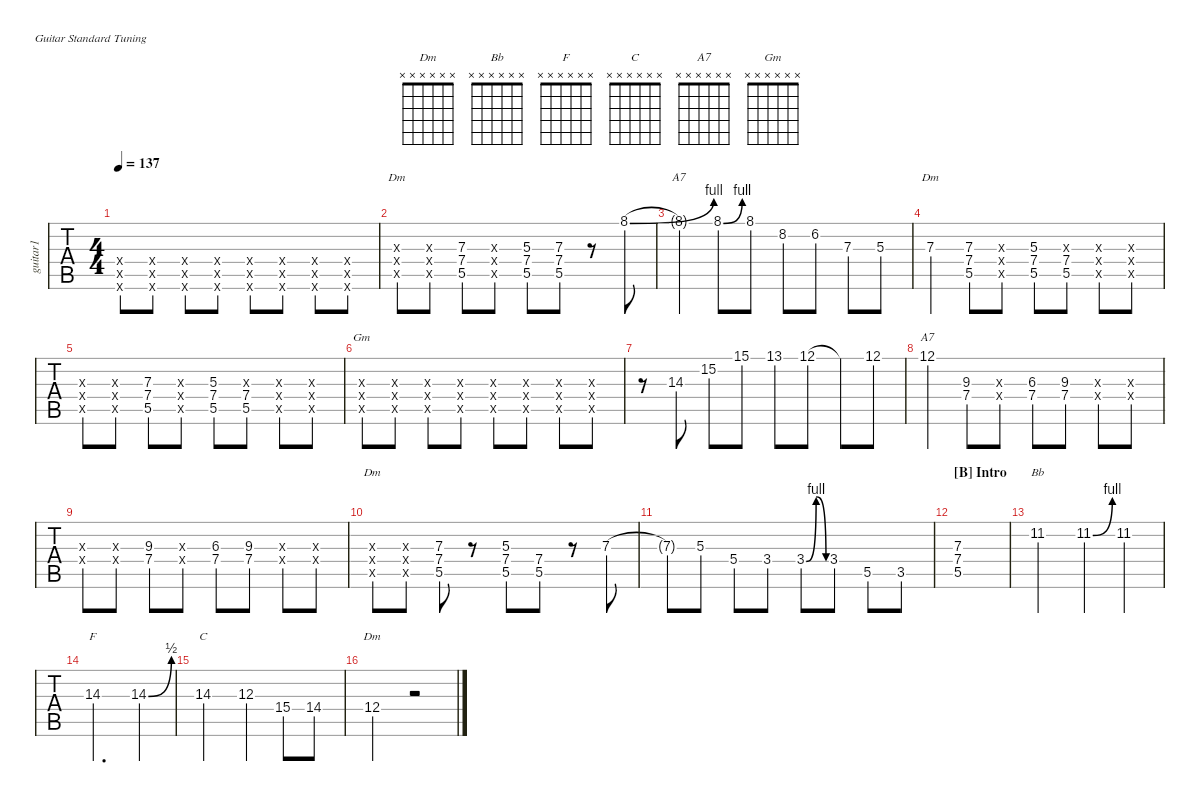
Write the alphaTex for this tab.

\defaultSystemsLayout 4
\hideDynamics
\bracketExtendMode nobrackets
\track ("Guitar1" "guitar1") {defaultSystemsLayout 4 instrument overdrivenguitar}
\staff {tabs}
\tuning (E4 B3 G3 D3 A2 E2)
\chord ("Dm" x x x x x x)
\chord ("Bb" x x x x x x)
\chord ("F" x x x x x x)
\chord ("C" x x x x x x)
\chord ("A7" x x x x x x)
\chord ("Gm" x x x x x x)
\ts (4 4)
\tempo 137
\clef g2
\ks f
(5.6{x acc forcenatural} 7.5{x acc forcenatural} 7.4{x acc forcenatural}).8{dy mf beam Up} (5.6{x acc forcenatural} 7.5{x acc forcenatural} 7.4{x acc forcenatural}).8{beam Up} (5.6{x acc forcenatural} 7.5{x acc forcenatural} 7.4{x acc forcenatural}).8{beam Up} (5.6{x acc forcenatural} 7.5{x acc forcenatural} 7.4{x acc forcenatural}).8{beam Up} (5.6{x acc forcenatural} 7.5{x acc forcenatural} 7.4{x acc forcenatural}).8{beam Up} (5.6{x acc forcenatural} 7.5{x acc forcenatural} 7.4{x acc forcenatural}).8{beam Up} (5.6{x acc forcenatural} 7.5{x acc forcenatural} 7.4{x acc forcenatural}).8{beam Up} (5.6{x acc forcenatural} 7.5{x acc forcenatural} 7.4{x acc forcenatural}).8{beam Up} |
(5.5{x acc forcenatural} 7.4{x acc forcenatural} 7.3{x acc forcenatural}).8{ch "Dm" beam Up} (5.5{x acc forcenatural} 7.4{x acc forcenatural} 7.3{x acc forcenatural}).8{beam Up} (5.5{acc forcenatural} 7.4{acc forcenatural} 7.3{acc forcenatural}).8{beam Up} (5.5{x acc forcenatural} 7.4{x acc forcenatural} 7.3{x acc forcenatural}).8{beam Up} (7.4{acc forcenatural} 5.3{acc forcenatural} 5.5{acc forcenatural}).8{beam Up} (7.4{acc forcenatural} 5.5{acc forcenatural} 7.3{acc forcenatural}).8{beam Up} r.8{beam Down} 8.1{be (bend 0 0 15 4) acc forcenatural}.8{beam Down} |
8.1{t}.4{ch "A7" beam Down} 8.1{be (bend 0 0 15 4) acc forcenatural}.8{beam Down} 8.1{acc forcenatural}.8{beam Down} 8.2{acc forcenatural}.8{beam Down} 6.2{acc forcenatural}.8{beam Down} 7.3{acc forcenatural}.8{beam Down} 5.3{acc forcenatural}.8{beam Down} |
7.3{acc forcenatural}.4{ch "Dm" beam Down} (5.5{acc forcenatural} 7.4{acc forcenatural} 7.3{acc forcenatural}).8{beam Up} (5.5{x acc forcenatural} 7.4{x acc forcenatural} 7.3{x acc forcenatural}).8{beam Up} (7.4{acc forcenatural} 5.3{acc forcenatural} 5.5{acc forcenatural}).8{beam Up} (7.4{acc forcenatural} 5.5{acc forcenatural} 7.3{x acc forcenatural}).8{beam Up} (5.5{x acc forcenatural} 7.4{x acc forcenatural} 7.3{x acc forcenatural}).8{beam Up} (5.5{x acc forcenatural} 7.4{x acc forcenatural} 7.3{x acc forcenatural}).8{beam Up} |
(5.5{x acc forcenatural} 7.4{x acc forcenatural} 7.3{x acc forcenatural}).8{beam Up} (5.5{x acc forcenatural} 7.4{x acc forcenatural} 7.3{x acc forcenatural}).8{beam Up} (5.5{acc forcenatural} 7.4{acc forcenatural} 7.3{acc forcenatural}).8{beam Up} (5.5{x acc forcenatural} 7.4{x acc forcenatural} 7.3{x acc forcenatural}).8{beam Up} (7.4{acc forcenatural} 5.3{acc forcenatural} 5.5{acc forcenatural}).8{beam Up} (7.4{acc forcenatural} 5.5{acc forcenatural} 7.3{x acc forcenatural}).8{beam Up} (5.5{x acc forcenatural} 7.4{x acc forcenatural} 7.3{x acc forcenatural}).8{beam Up} (5.5{x acc forcenatural} 7.4{x acc forcenatural} 7.3{x acc forcenatural}).8{beam Up} |
(10.5{x acc forcenatural} 12.4{x acc forcenatural} 12.3{x acc forcenatural}).8{ch "Gm" beam Down} (10.5{x acc forcenatural} 12.4{x acc forcenatural} 12.3{x acc forcenatural}).8{beam Down} (10.5{x acc forcenatural} 12.4{x acc forcenatural} 12.3{x acc forcenatural}).8{beam Down} (10.5{x acc forcenatural} 12.4{x acc forcenatural} 12.3{x acc forcenatural}).8{beam Down} (10.5{x acc forcenatural} 12.4{x acc forcenatural} 12.3{x acc forcenatural}).8{beam Down} (10.5{x acc forcenatural} 12.4{x acc forcenatural} 12.3{x acc forcenatural}).8{beam Down} (10.5{x acc forcenatural} 12.4{x acc forcenatural} 12.3{x acc forcenatural}).8{beam Down} (10.5{x acc forcenatural} 12.4{x acc forcenatural} 12.3{x acc forcenatural}).8{beam Down} |
r.8{beam Down} 14.3{acc forcenatural}.8{beam Down} 15.2{acc forcenatural}.8{beam Down} 15.1{acc forcenatural}.8{beam Down} 13.1{acc forcenatural}.8{beam Down} 12.1{acc forcenatural}.8{beam Down} 12.1{t acc forcenatural}.8{beam Down} 12.1{acc forcenatural}.8{beam Down} |
12.1{acc forcenatural}.4{ch "A7" beam Down} (9.3{acc forcenatural} 7.4{acc forcenatural}).8{beam Down} (9.3{x acc forcenatural} 7.4{x acc forcenatural}).8{beam Down} (6.3{acc b} 7.4{acc forcenatural}).8{beam Down} (9.3{acc forcenatural} 7.4{acc forcenatural}).8{beam Down} (9.3{x acc forcenatural} 7.4{x acc forcenatural}).8{beam Down} (9.3{x acc forcenatural} 7.4{x acc forcenatural}).8{beam Down} |
(9.3{x acc forcenatural} 7.4{x acc forcenatural}).8{beam Down} (9.3{x acc forcenatural} 7.4{x acc forcenatural}).8{beam Down} (9.3{acc forcenatural} 7.4{acc forcenatural}).8{beam Down} (9.3{x acc forcenatural} 7.4{x acc forcenatural}).8{beam Down} (6.3{acc b} 7.4{acc forcenatural}).8{beam Down} (9.3{acc forcenatural} 7.4{acc forcenatural}).8{beam Down} (9.3{x acc forcenatural} 7.4{x acc forcenatural}).8{beam Down} (9.3{x acc forcenatural} 7.4{x acc forcenatural}).8{beam Down} |
(5.5{x acc forcenatural} 7.4{x acc forcenatural} 7.3{x acc forcenatural}).8{ch "Dm" beam Up} (5.5{x acc forcenatural} 7.4{x acc forcenatural} 7.3{x acc forcenatural}).8{beam Up} (5.5{acc forcenatural} 7.4{acc forcenatural} 7.3{acc forcenatural}).8{beam Up} r.8{beam Down} (5.5{acc forcenatural} 7.4{acc forcenatural} 5.3{acc forcenatural}).8{beam Up} (5.5{acc forcenatural} 7.4{acc forcenatural}).8{beam Up} r.8{beam Down} 7.3{acc forcenatural}.8{beam Down} |
7.3{t acc forcenatural}.8{beam Down} 5.3{acc forcenatural}.8{beam Down} 5.4{acc forcenatural}.8{beam Up} 3.4{acc forcenatural}.8{beam Up} 3.4{be (bendrelease 0 0 3.5999999999999996 4 20.4 4 30 0) acc forcenatural}.8{beam Up} 3.4{acc forcenatural}.8{beam Up} 5.5{acc forcenatural}.8{beam Up} 3.5{acc forcenatural}.8{beam Up} |
\section ("B" "Intro")
(7.3{acc forcenatural} 5.5{acc forcenatural} 7.4{acc forcenatural}).1{beam Up} |
11.2{acc b}.2{ch "Bb" beam Down} 11.2{be (bend 0 0 15 4) acc b}.4{beam Down} 11.2{acc b}.4{beam Down} |
14.3{acc forcenatural}.2{d ch "F" beam Down} 14.3{be (bend 0 0 14.399999999999999 2) acc forcenatural}.4{beam Down} |
14.3{acc forcenatural}.2{ch "C" beam Down} 12.3{acc forcenatural}.4{beam Down} 15.4{acc forcenatural}.8{beam Down} 14.4{acc forcenatural}.8{beam Down} |
12.4{acc forcenatural}.2{ch "Dm" beam Down} r.2{beam Down}
